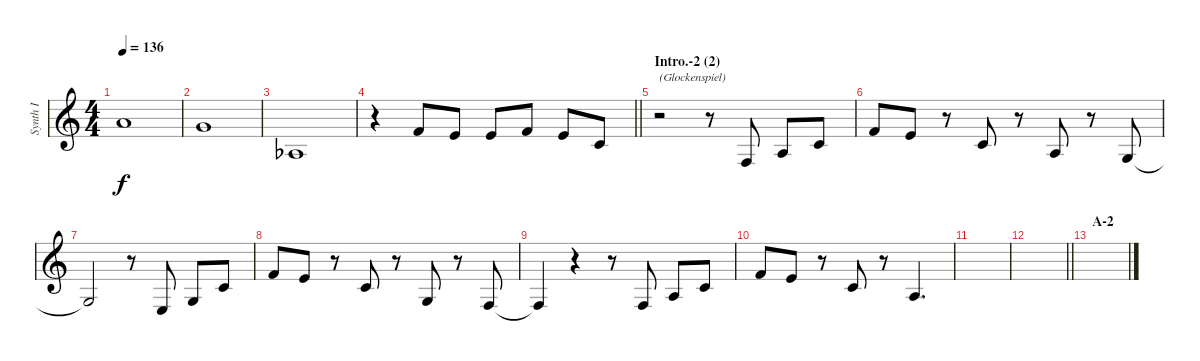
\track ("Synth I" "Synth I") {instrument glockenspiel}
\staff {score}
\tuning (E4 B3 G3 D3 A2 D2) {hide}
\ts (4 4)
\tempo 136
\clef g2
\ks c
5.1.1{dy f} |
3.1.1 |
1.3{acc b}.1 |
\barLineRight lightlight
r.4 1.1.8 0.1.8 0.1.8 1.1.8 0.1.8 1.2.8 |
\section ("" "Intro.-2 (2)")
r.2{txt "(Glockenspiel)"} r.8 3.4.8 2.3.8 1.2.8 |
1.1.8 0.1.8 r.8 1.2.8 r.8 2.3.8 r.8 0.3.8 |
0.3{t}.2 r.8 2.4.8 0.3.8 1.2.8 |
1.1.8 0.1.8 r.8 1.2.8 r.8 0.3.8 r.8 3.4.8 |
3.4{t}.4 r.4 r.8 3.4.8 2.3.8 1.2.8 |
1.1.8 0.1.8 r.8 1.2.8 r.8 2.3.4{d} |
|
\barLineRight lightlight
|
\section ("" "A-2")
